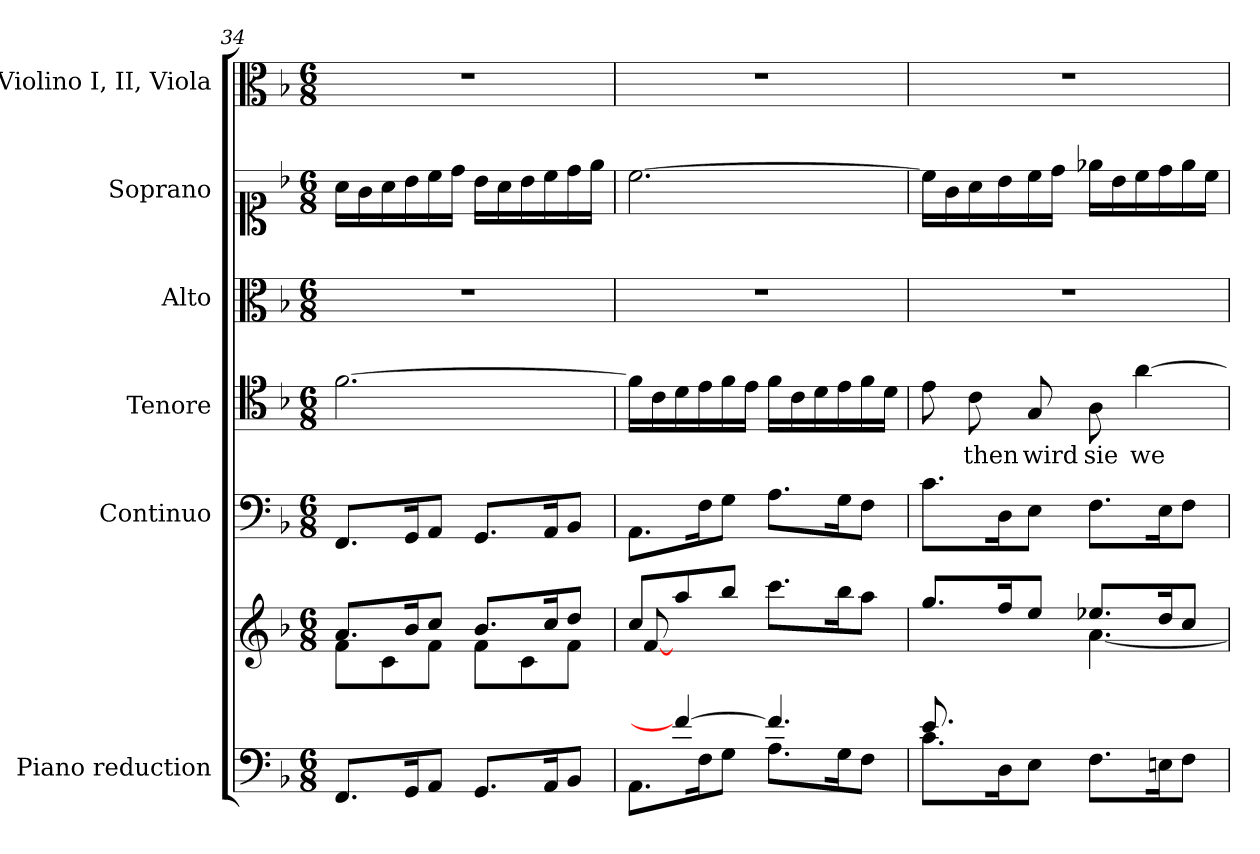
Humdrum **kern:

**kern	**kern	**kern	**kern	**text	**kern	**kern	**kern
*part6	*part6	*part5	*part4	*part4	*part3	*part2	*part1
*staff7	*staff6	*staff5	*staff4	*staff4	*staff3	*staff2	*staff1
*I"Piano reduction	*	*I"Continuo	*I"Tenore	*	*I"Alto	*I"Soprano	*I"Violino I, II, Viola
*I'Pno	*	*	*	*	*	*	*I'Vln
*clefF4	*clefG2	*clefF4	*clefC4	*	*clefC3	*clefC1	*clefC3
*k[b-]	*k[b-]	*k[b-]	*k[b-]	*	*k[b-]	*k[b-]	*k[b-]
*M6/8	*M6/8	*M6/8	*M6/8	*	*M6/8	*M6/8	*M6/8
=34	=34	=34	=34	=34	=34	=34	=34
*	*^	*	*	*	*	*	*
8.FF/L	8.a/L	8f\L	8.FF/L	[2.f\	.	2.r	16a\LL	2.r
.	.	.	.	.	.	.	16g\	.
.	.	8c\	.	.	.	.	16a\	.
16GG/K	16b-/K	.	16GG/K	.	.	.	16b-\	.
8AA/J	8cc/J	8f\J	8AA/J	.	.	.	16cc\	.
.	.	.	.	.	.	.	16dd\JJ	.
8.GG/L	8.b-/L	8f\L	8.GG/L	.	.	.	16b-\LL	.
.	.	.	.	.	.	.	16a\	.
.	.	8c\	.	.	.	.	16b-\	.
16AA/K	16cc/K	.	16AA/K	.	.	.	16cc\	.
8BB-/J	8dd/J	8f\J	8BB-/J	.	.	.	16dd\	.
.	.	.	.	.	.	.	16ee\JJ	.
=35	=35	=35	=35	=35	=35	=35	=35	=35
*^	*	*	*	*	*	*	*	*
8ryy	8.AA\L	8cc/L	[>8f/	8.AA\L	16f\LL]	.	2.r	[2.cc\	2.r
.	.	.	.	.	16c\	.	.	.	.
4f/_	.	8aa/	2ryy	.	16d\	.	.	.	.
.	16F\K	.	.	16F\K	16e\	.	.	.	.
.	8G\J	8bb-/J	.	8G\J	16f\	.	.	.	.
.	.	.	.	.	16e\JJ	.	.	.	.
4.f/]	8.A\L	8.ccc\L	.	8.A\L	16f\LL	.	.	.	.
.	.	.	.	.	16c\	.	.	.	.
.	.	.	.	.	16d\	.	.	.	.
.	16G\K	16bb-\K	.	16G\K	16e\	.	.	.	.
.	8F\J	8aa\J	8ryy	8F\J	16f\	.	.	.	.
.	.	.	.	.	16d\JJ	.	.	.	.
=36	=36	=36	=36	=36	=36	=36	=36	=36	=36
8.e/L	8.c\L	8.gg/L	8.ryy	8.c\L	8e\	.	2.r	16cc\LL]	2.r
.	.	.	.	.	.	.	.	16g\	.
!	!	!	!	!	!	!LO:LY:b	!	!	!
.	.	.	.	.	8c\	-then	.	16a\	.
2ryy	16D\K	16ff/K	16f\K	16D\K	.	.	.	16b-\	.
!	!	!	!	!	!	!LO:LY:b	!	!	!
.	8E\J	8ee/J	8g\J	8E\J	8G/	wird	.	16cc\	.
.	.	.	.	.	.	.	.	16dd\JJ	.
!	!	!	!	!	!	!LO:LY:b	!	!	!
.	8.F\L	8.ee-X/L	[4.a\	8.F\L	8A\	sie	.	16ee-X\LL	.
.	.	.	.	.	.	.	.	16b-\	.
!	!	!	!	!	!	!LO:LY:b	!	!	!
.	.	.	.	.	[4a\	we-	.	16cc\	.
.	16En\K	16dd/K	.	16E\K	.	.	.	16dd\	.
.	8F\J	8cc/J	.	8F\J	.	.	.	16ee-\	.
16ryy	.	.	.	.	.	.	.	16cc\JJ	.
*v	*v	*	*	*	*	*	*	*	*
*	*v	*v	*	*	*	*	*	*
=	=	=	=	=	=	=	=
*-	*-	*-	*-	*-	*-	*-	*-
